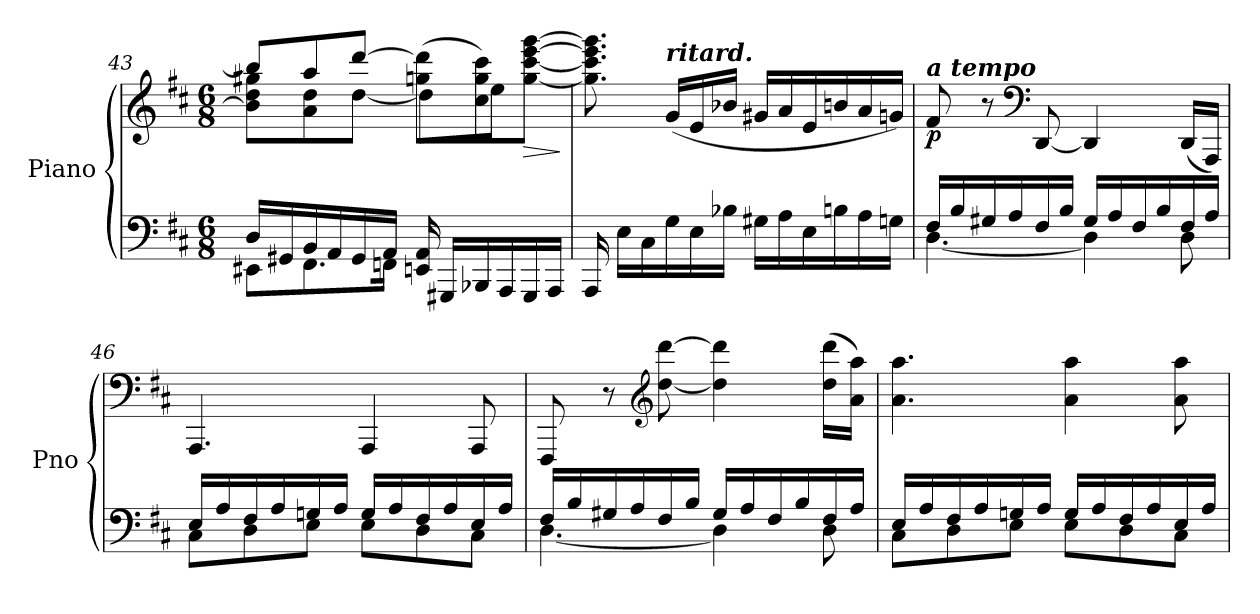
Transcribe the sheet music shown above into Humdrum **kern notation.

**kern	**kern	**dynam
*part1	*part1	*part1
*staff2	*staff1	*staff1/2
*I"Piano	*	*
*I'Pno	*	*
!!LO:LB:g=z
*clefF4	*clefG2	*
*k[f#c#]	*k[f#c#]	*
*M6/8	*M6/8	*
=43	=43	=43
*^	*^	*
16D/LL	8EE#X\L	8bbn/L]	8b\] 8dd\ 8gg#X\L	.
16GG#X/	.	.	.	.
16BB/	8.FF#\	8aa/	8a\ 8dd\	.
16AA/	.	.	.	.
16GG#/	.	[8ddd/J	[8dd\J	.
16AA/JJ	16FFn\Jk	.	.	.
16EEn/ 16AA/	4.ryy	(>8ggn\ 8ddd\]L	8dd\L]	.
16GGG#X/LL	.	.	.	.
16BBB-X/	.	8cc#\ 8gg\ 8ccc#\)	8ee\J	.
16AAA/	.	.	.	.
!	!	!	!	!LO:HP:b
16GGG#/	.	[8gg\ [8ccc#\ [8eee\ [8ggg\J	8ryy	>
16AAA/JJ	.	.	.	.
*v	*v	*	*	*
*	*v	*v	*
.	.	]
=44	=44	=44
16AAA/	8.gg\] 8.ccc#\] 8.eee\] 8.ggg\]	.
16E\LL	.	.
16C#\	.	.
!	!LO:TX:a:Bi:t=ritard.	!
!	!	!LO:DY:b
16G\	(16g/LL	other-dynamics
16E\	16e/	.
16B-X\JJ	16b-X/JJ	.
16G#X\LL	16g#X/LL	.
16A\	16a/	.
16E\	16e/	.
16Bn\	16bn/	.
16A\	16a/	.
16Gn\JJ	16gn/JJ)	.
!!LO:LB:g=z
=45	=45	=45
*^	*	*
!	!	!LO:TX:a:Bi:t=a tempo	!
!	!	!	!LO:DY:b
16F#/LL	[4.D\	8f#/	p
16B/	.	.	.
16G#X/	.	8r	.
16A/	.	.	.
*	*	*clefF4	*
16F#/	.	[8DD/	.
16B/JJ	.	.	.
16G#/LL	4D\]	4DD/]	.
16A/	.	.	.
16F#/	.	.	.
16B/	.	.	.
16F#/	8D\	(16DD/LL	.
16A/JJ	.	16AAA/JJ)	.
=46	=46	=46	=46
16E/LL	8C#\L	4.AAA/	.
16A/	.	.	.
16F#/	8D\	.	.
16A/	.	.	.
16Gn/	8E\J	.	.
16A/JJ	.	.	.
16G/LL	8E\L	4AAA/	.
16A/	.	.	.
16F#/	8D\	.	.
16A/	.	.	.
16E/	8C#\J	8AAA/	.
16A/JJ	.	.	.
=47	=47	=47	=47
16F#/LL	[4.D\	8FFF#/	.
16B/	.	.	.
16G#X/	.	8r	.
16A/	.	.	.
*	*	*clefG2	*
16F#/	.	[8dd\ [8ddd\	.
16B/JJ	.	.	.
16G#/LL	4D\]	4dd\] 4ddd\]	.
16A/	.	.	.
16F#/	.	.	.
16B/	.	.	.
16F#/	8D\	(16dd\ 16ddd\LL	.
16A/JJ	.	16a\ 16aa\JJ)	.
!!LO:PB:g=z
=48	=48	=48	=48
16E/LL	8C#\L	4.a\ 4.aa\	.
16A/	.	.	.
16F#/	8D\	.	.
16A/	.	.	.
16Gn/	8E\J	.	.
16A/JJ	.	.	.
16G/LL	8E\L	4a\ 4aa\	.
16A/	.	.	.
16F#/	8D\	.	.
16A/	.	.	.
16E/	8C#\J	8a\ 8aa\	.
16A/JJ	.	.	.
*v	*v	*	*
=	=	=
*-	*-	*-
